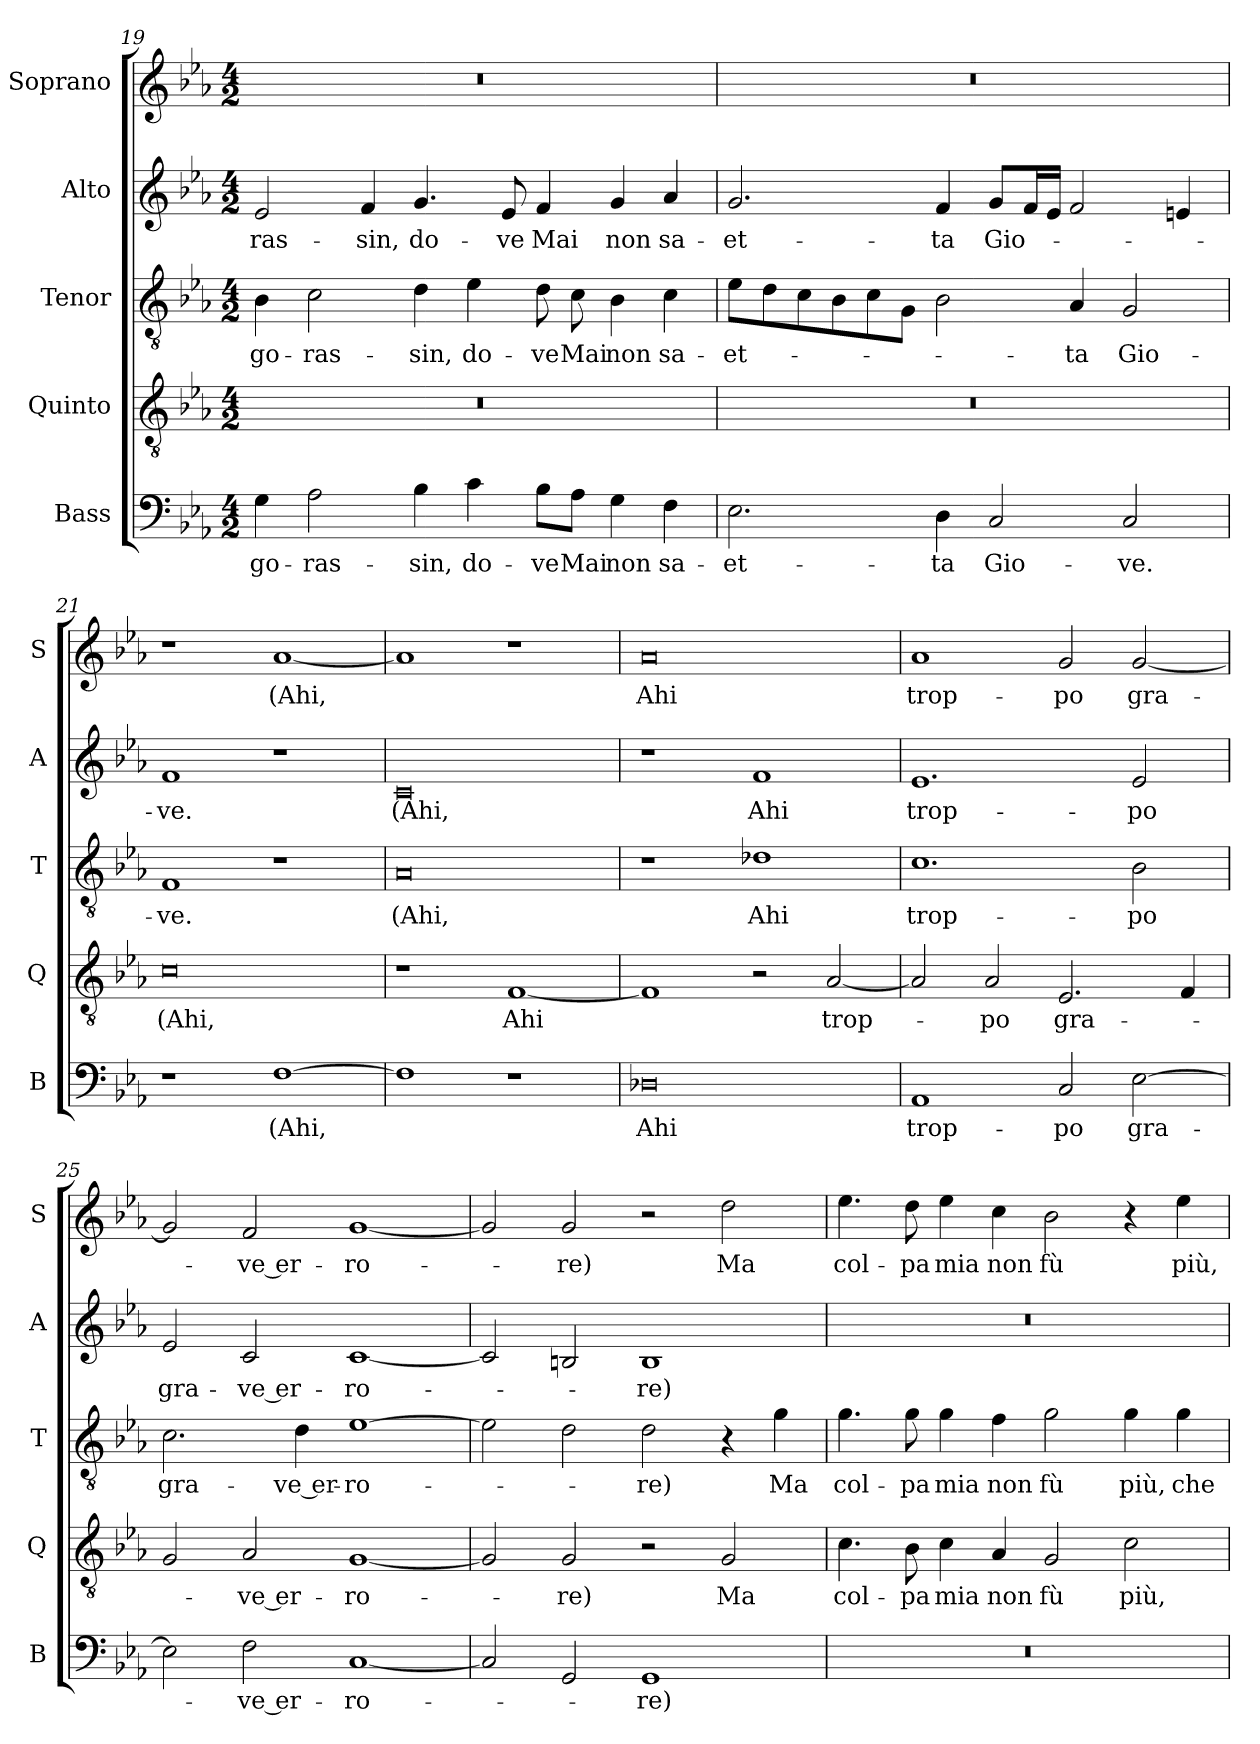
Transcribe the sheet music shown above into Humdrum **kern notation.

**kern	**text	**kern	**text	**kern	**text	**kern	**text	**kern	**text
*part5	*part5	*part4	*part4	*part3	*part3	*part2	*part2	*part1	*part1
*staff5	*staff5	*staff4	*staff4	*staff3	*staff3	*staff2	*staff2	*staff1	*staff1
*I"Bass	*	*I"Quinto	*	*I"Tenor	*	*I"Alto	*	*I"Soprano	*
*I'B	*	*I'Q	*	*I'T	*	*I'A	*	*I'S	*
!!LO:LB:g=z
*clefF4	*	*clefGv2	*	*clefGv2	*	*clefG2	*	*clefG2	*
*k[b-e-a-]	*	*k[b-e-a-]	*	*k[b-e-a-]	*	*k[b-e-a-]	*	*k[b-e-a-]	*
*E-:	*	*E-:	*	*E-:	*	*E-:	*	*E-:	*
*M4/2	*	*M4/2	*	*M4/2	*	*M4/2	*	*M4/2	*
=19	=19	=19	=19	=19	=19	=19	=19	=19	=19
!	!LO:LY:b	!	!	!	!LO:LY:b	!	!LO:LY:b	!	!
4G\	-go-	0r	.	4B-\	-go-	2e-/	-ras-	0r	.
!	!LO:LY:b	!	!	!	!LO:LY:b	!	!	!	!
2A-\	-ras-	.	.	2c\	-ras-	.	.	.	.
!	!	!	!	!	!	!	!LO:LY:b	!	!
.	.	.	.	.	.	4f/	-sin,	.	.
!	!LO:LY:b	!	!	!	!LO:LY:b	!	!LO:LY:b	!	!
4B-\	-sin,	.	.	4d\	-sin,	4.g/	do-	.	.
!	!LO:LY:b	!	!	!	!LO:LY:b	!	!	!	!
4c\	do-	.	.	4e-\	do-	.	.	.	.
!	!	!	!	!	!	!	!LO:LY:b	!	!
.	.	.	.	.	.	8e-/	-ve	.	.
!	!LO:LY:b	!	!	!	!LO:LY:b	!	!LO:LY:b	!	!
8B-\L	-ve	.	.	8d\	-ve	4f/	Mai	.	.
!	!LO:LY:b	!	!	!	!LO:LY:b	!	!	!	!
8A-\J	Mai	.	.	8c\	Mai	.	.	.	.
!	!LO:LY:b	!	!	!	!LO:LY:b	!	!LO:LY:b	!	!
4G\	non	.	.	4B-\	non	4g/	non	.	.
!	!LO:LY:b	!	!	!	!LO:LY:b	!	!LO:LY:b	!	!
4F\	sa-	.	.	4c\	sa-	4a-/	sa-	.	.
=20	=20	=20	=20	=20	=20	=20	=20	=20	=20
!	!LO:LY:b	!	!	!	!LO:LY:b	!	!LO:LY:b	!	!
2.E-\	-et-	0r	.	8e-\L	-et-	2.g/	-et-	0r	.
.	.	.	.	8d\	.	.	.	.	.
.	.	.	.	8c\	.	.	.	.	.
.	.	.	.	8B-\	.	.	.	.	.
.	.	.	.	8c\	.	.	.	.	.
.	.	.	.	8G\J	.	.	.	.	.
!	!LO:LY:b	!	!	!	!	!	!LO:LY:b	!	!
4D\	-ta	.	.	2B-\	.	4f/	-ta	.	.
!	!LO:LY:b	!	!	!	!	!	!LO:LY:b	!	!
2C/	Gio-	.	.	.	.	8g/L	Gio-	.	.
.	.	.	.	.	.	16f/L	.	.	.
.	.	.	.	.	.	16e-/JJ	.	.	.
!	!	!	!	!	!LO:LY:b	!	!	!	!
.	.	.	.	4A-/	-ta	2f/	.	.	.
!	!LO:LY:b	!	!	!	!LO:LY:b	!	!	!	!
2C/	-ve.	.	.	2G/	Gio-	.	.	.	.
.	.	.	.	.	.	4en/	.	.	.
=21	=21	=21	=21	=21	=21	=21	=21	=21	=21
!	!	!	!LO:LY:b	!	!LO:LY:b	!	!LO:LY:b	!	!
1r	.	0c	(Ahi,	1F	-ve.	1f	-ve.	1r	.
!	!LO:LY:b	!	!	!	!	!	!	!	!LO:LY:b
[1F	(Ahi,	.	.	1r	.	1r	.	[1a-	(Ahi,
!!LO:LB:g=z
=22	=22	=22	=22	=22	=22	=22	=22	=22	=22
!	!	!	!	!	!LO:LY:b	!	!LO:LY:b	!	!
1F]	.	1r	.	0A-	(Ahi,	0c	(Ahi,	1a-]	.
!	!	!	!LO:LY:b	!	!	!	!	!	!
1r	.	[1F	Ahi	.	.	.	.	1r	.
=23	=23	=23	=23	=23	=23	=23	=23	=23	=23
!	!LO:LY:b	!	!	!	!	!	!	!	!LO:LY:b
0D-X	Ahi	1F]	.	1r	.	1r	.	0a-	Ahi
!	!	!	!	!	!LO:LY:b	!	!LO:LY:b	!	!
.	.	2r	.	1d-X	Ahi	1f	Ahi	.	.
!	!	!	!LO:LY:b	!	!	!	!	!	!
.	.	[2A-/	trop-	.	.	.	.	.	.
=24	=24	=24	=24	=24	=24	=24	=24	=24	=24
!	!LO:LY:b	!	!	!	!LO:LY:b	!	!LO:LY:b	!	!LO:LY:b
1AA-	trop-	2A-/]	.	1.c	trop-	1.e-	trop-	1a-	trop-
!	!	!	!LO:LY:b	!	!	!	!	!	!
.	.	2A-/	-po	.	.	.	.	.	.
!	!LO:LY:b	!	!LO:LY:b	!	!	!	!	!	!LO:LY:b
2C/	-po	2.E-/	gra-	.	.	.	.	2g/	-po
!	!LO:LY:b	!	!	!	!LO:LY:b	!	!LO:LY:b	!	!LO:LY:b
[2E-\	gra-	.	.	2B-\	-po	2e-/	-po	[2g/	gra-
.	.	4F/	.	.	.	.	.	.	.
=25	=25	=25	=25	=25	=25	=25	=25	=25	=25
!	!	!	!	!	!LO:LY:b	!	!LO:LY:b	!	!
2E-\]	.	2G/	.	2.c\	gra-	2e-/	gra-	2g/]	.
!	!LO:LY:b	!	!LO:LY:b	!	!	!	!LO:LY:b	!	!LO:LY:b
2F\	-ve er-	2A-/	-ve er-	.	.	2c/	-ve er-	2f/	-ve er-
!	!	!	!	!	!LO:LY:b	!	!	!	!
.	.	.	.	4d\	-ve er-	.	.	.	.
!	!LO:LY:b	!	!LO:LY:b	!	!LO:LY:b	!	!LO:LY:b	!	!LO:LY:b
[1C	-ro-	[1G	-ro-	[1e-	-ro-	[1c	-ro-	[1g	-ro-
!!LO:PB:g=z
=26	=26	=26	=26	=26	=26	=26	=26	=26	=26
2C/]	.	2G/]	.	2e-\]	.	2c/]	.	2g/]	.
!	!	!	!LO:LY:b	!	!	!	!	!	!LO:LY:b
2GG/	.	2G/	-re)	2d\	.	2Bn/	.	2g/	-re)
!	!LO:LY:b	!	!	!	!LO:LY:b	!	!LO:LY:b	!	!
1GG	-re)	2r	.	2d\	-re)	1B	-re)	2r	.
!	!	!	!LO:LY:b	!	!	!	!	!	!LO:LY:b
.	.	2G/	Ma	4r	.	.	.	2dd\	Ma
!	!	!	!	!	!LO:LY:b	!	!	!	!
.	.	.	.	4g\	Ma	.	.	.	.
=27	=27	=27	=27	=27	=27	=27	=27	=27	=27
!	!	!	!LO:LY:b	!	!LO:LY:b	!	!	!	!LO:LY:b
0r	.	4.c\	col-	4.g\	col-	0r	.	4.ee-\	col-
!	!	!	!LO:LY:b	!	!LO:LY:b	!	!	!	!LO:LY:b
.	.	8B-\	-pa	8g\	-pa	.	.	8dd\	-pa
!	!	!	!LO:LY:b	!	!LO:LY:b	!	!	!	!LO:LY:b
.	.	4c\	mia	4g\	mia	.	.	4ee-\	mia
!	!	!	!LO:LY:b	!	!LO:LY:b	!	!	!	!LO:LY:b
.	.	4A-/	non	4f\	non	.	.	4cc\	non
!	!	!	!LO:LY:b	!	!LO:LY:b	!	!	!	!LO:LY:b
.	.	2G/	fù	2g\	fù	.	.	2b-\	fù
!	!	!	!LO:LY:b	!	!LO:LY:b	!	!	!	!
.	.	2c\	più,	4g\	più,	.	.	4r	.
!	!	!	!	!	!LO:LY:b	!	!	!	!LO:LY:b
.	.	.	.	4g\	che	.	.	4ee-\	più,
=	=	=	=	=	=	=	=	=	=
*-	*-	*-	*-	*-	*-	*-	*-	*-	*-
